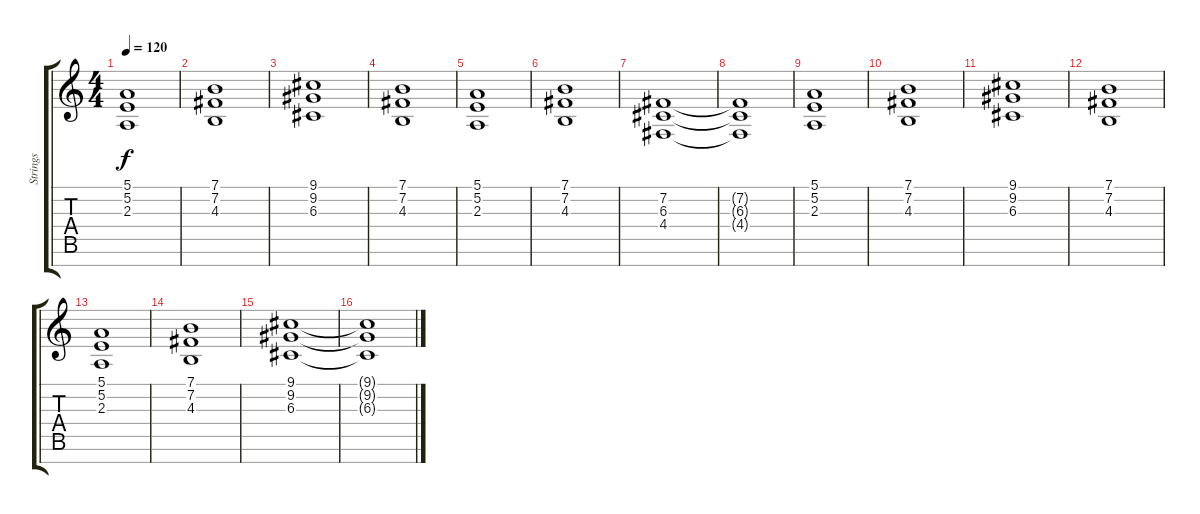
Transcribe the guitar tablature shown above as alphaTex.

\track ("Strings" "Strings") {instrument stringensemble1}
\staff {score tabs}
\tuning (E4 B3 G3 D3 A2 E2 B1) {hide}
\ts (4 4)
\tempo 120
\clef g2
\ks c
(5.1 5.2 2.3).1{dy f instrument stringensemble1} |
(7.1 7.2 4.3).1 |
(9.1 9.2 6.3).1 |
(7.1 7.2 4.3).1 |
(5.1 5.2 2.3).1 |
(7.1 7.2 4.3).1 |
(7.2 6.3 4.4).1 |
(7.2{t} 6.3{t} 4.4{t}).1 |
(5.1 5.2 2.3).1 |
(7.1 7.2 4.3).1 |
(9.1 9.2 6.3).1 |
(7.1 7.2 4.3).1 |
(5.1 5.2 2.3).1 |
(7.1 7.2 4.3).1 |
(9.1 9.2 6.3).1 |
(9.1{t} 9.2{t} 6.3{t}).1
